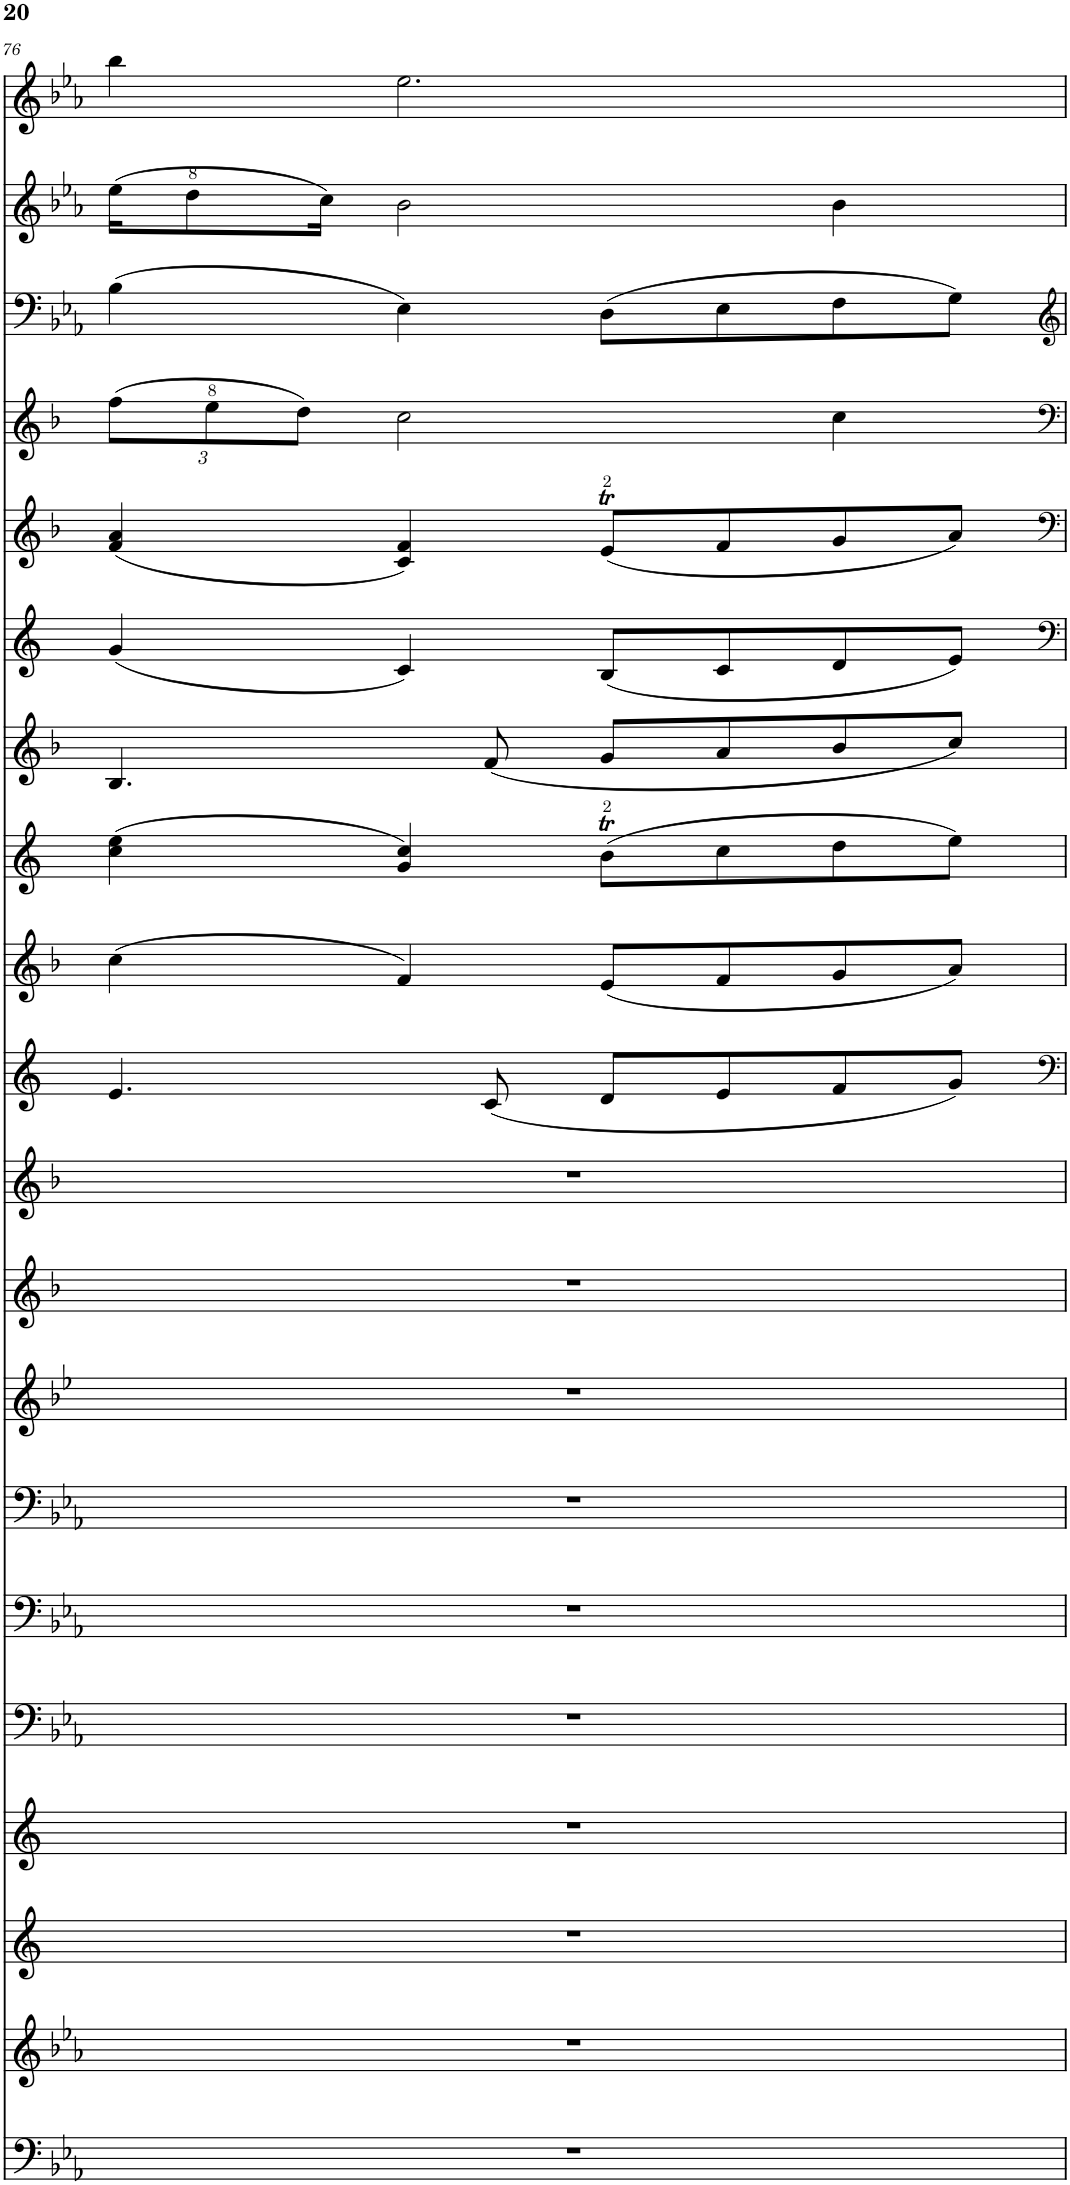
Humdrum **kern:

**kern	**kern	**kern	**kern	**kern	**kern	**kern	**kern	**kern	**kern	**kern	**kern	**kern	**kern	**kern	**kern	**kern	**kern	**kern	**kern
*part20	*part19	*part18	*part17	*part16	*part15	*part14	*part13	*part12	*part11	*part10	*part9	*part8	*part7	*part6	*part5	*part4	*part3	*part2	*part1
*staff20	*staff19	*staff18	*staff17	*staff16	*staff15	*staff14	*staff13	*staff12	*staff11	*staff10	*staff9	*staff8	*staff7	*staff6	*staff5	*staff4	*staff3	*staff2	*staff1
*I"part 19	*I"part 18	*I"part 17	*I"part 16	*I"part 15	*I"part 14	*I"part 13	*I"part 12	*I"part 11	*I"part 10	*I"part 9	*I"part 8	*I"part 7	*I"part 6	*I"part 5	*I"part 4	*I"part 3	*I"part 2	*I"part 1	*I"part 0
!!LO:PB:g=z
*clefF4	*clefG2	*clefX	*clefX	*clefF4	*clefF4	*clefF4	*clefG2	*clefG2	*clefG2	*clefG2	*clefG2	*clefG2	*clefG2	*clefG2	*clefG2	*clefG2	*clefF4	*clefG2	*clefG2
*	*	*Trd-2c-3	*Trd-2c-3	*	*	*	*Trd-3c-5	*Trd1c2	*Trd1c2	*Trd-2c-3	*Trd1c2	*Trd-2c-3	*Trd1c2	*Trd-2c-3	*Trd1c2	*Trd1c2	*	*	*
*k[b-e-a-]	*k[b-e-a-]	*k[]	*k[]	*k[b-e-a-]	*k[b-e-a-]	*k[b-e-a-]	*k[b-e-]	*k[b-]	*k[b-]	*k[]	*k[b-]	*k[]	*k[b-]	*k[]	*k[b-]	*k[b-]	*k[b-e-a-]	*k[b-e-a-]	*k[b-e-a-]
*M4/4	*M4/4	*M4/4	*M4/4	*M4/4	*M4/4	*M4/4	*M4/4	*M4/4	*M4/4	*M4/4	*M4/4	*M4/4	*M4/4	*M4/4	*M4/4	*M4/4	*M4/4	*M4/4	*M4/4
*	*	*	*	*	*	*	*	*	*	*	*	*	*	*	*	*Xbrackettup	*	*	*
=76	=76	=76	=76	=76	=76	=76	=76	=76	=76	=76	=76	=76	=76	=76	=76	=76	=76	=76	=76
1r	1r	1r	1r	1r	1r	1r	1r	1r	1r	4.e/	(4cc\	(4cc\ 4ee\	4.B-/	(4g/	(4f/ 4a/	(12ff\L	(4B-\	(16ee-\KL	4bb-\
.	.	.	.	.	.	.	.	.	.	.	.	.	.	.	.	.	.	8dd\	.
.	.	.	.	.	.	.	.	.	.	.	.	.	.	.	.	12ee\	.	.	.
.	.	.	.	.	.	.	.	.	.	.	.	.	.	.	.	12dd\J)	.	.	.
.	.	.	.	.	.	.	.	.	.	.	.	.	.	.	.	.	.	16cc\Jk)	.
.	.	.	.	.	.	.	.	.	.	.	4f/)	4g/ 4cc/)	.	4c/)	4c/ 4f/)	2cc\	4E-\)	2b-\	2.ee-\
.	.	.	.	.	.	.	.	.	.	(8c/	.	.	(8f/	.	.	.	.	.	.
.	.	.	.	.	.	.	.	.	.	8d/L	(8e/L	(8bt\L	8g/L	(8B/L	(8et/L	.	(8D\L	.	.
.	.	.	.	.	.	.	.	.	.	8e/	8f/	8cc\	8a/	8c/	8f/	.	8E-\	.	.
.	.	.	.	.	.	.	.	.	.	8f/	8g/	8dd\	8b-/	8d/	8g/	4cc\	8F\	4b-\	.
.	.	.	.	.	.	.	.	.	.	8g/J)	8a/J)	8ee\J)	8cc/J)	8e/J)	8a/J)	.	8G\J)	.	.
=	=	=	=	=	=	=	=	=	=	=	=	=	=	=	=	=	=	=	=
*-	*-	*-	*-	*-	*-	*-	*-	*-	*-	*-	*-	*-	*-	*-	*-	*-	*-	*-	*-
